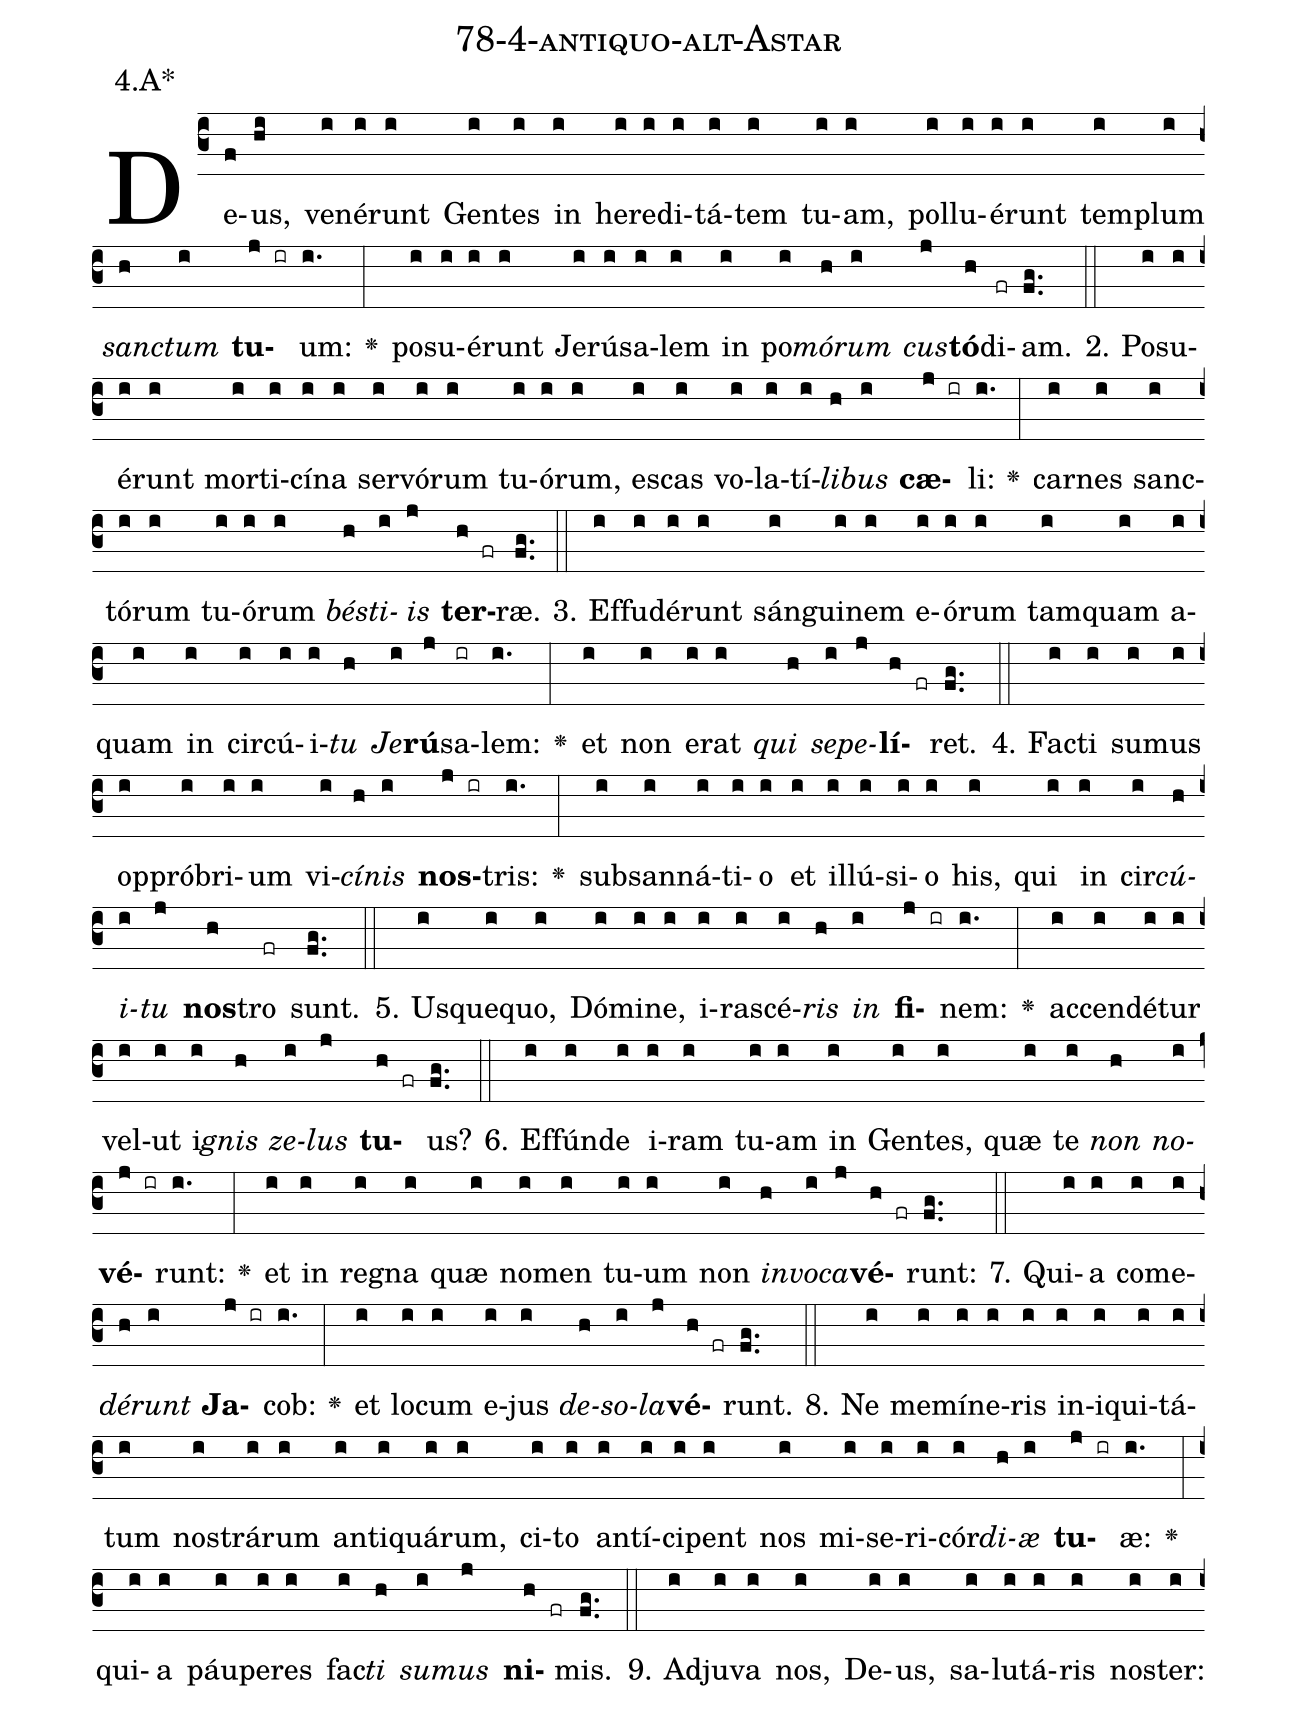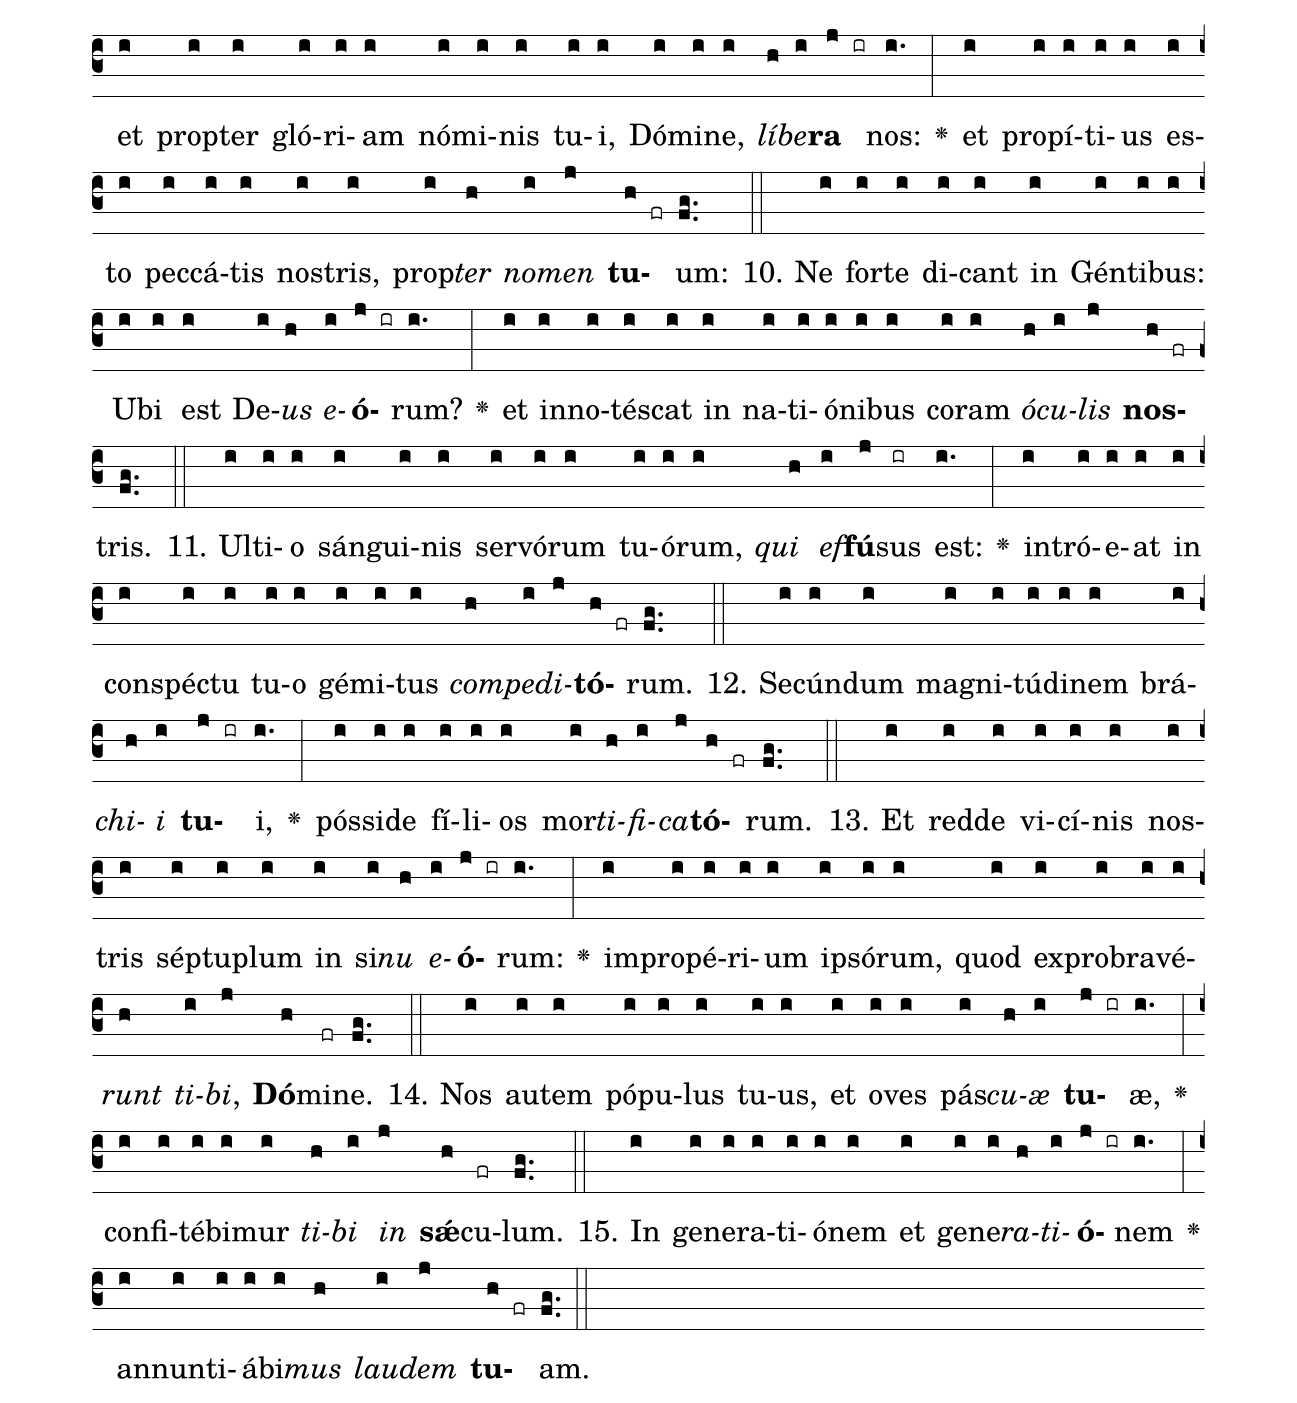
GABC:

name: 78-4-antiquo-alt-Astar;
annotation: 4.A*;
%%
(c3)De(f)us,(hi) ve(i)né(i)runt(i) Gen(i)tes(i) in(i) he(i)re(i)di(i)tá(i)tem(i) tu(i)am,(i) pol(i)lu(i)é(i)runt(i) tem(i)plum(i) <i>sanc</i>(h)<i>tum</i>(i) <b>tu</b>(j ir)um:(i.) <v>\greheightstar</v>(:) po(i)su(i)é(i)runt(i) Je(i)rú(i)sa(i)lem(i) in(i) po(i)<i>mó</i>(h)<i>rum</i>(i) <i>cus</i>(j)<b>tó</b>(h)di(fr)am.(fg..) (::)
2. Po(i)su(i)é(i)runt(i) mor(i)ti(i)cí(i)na(i) ser(i)vó(i)rum(i) tu(i)ó(i)rum,(i) es(i)cas(i) vo(i)la(i)tí(i)<i>li</i>(h)<i>bus</i>(i) <b>cæ</b>(j ir)li:(i.) <v>\greheightstar</v>(:) car(i)nes(i) sanc(i)tó(i)rum(i) tu(i)ó(i)rum(i) <i>bés</i>(h)<i>ti</i>(i)<i>is</i>(j) <b>ter</b>(h fr)ræ.(fg..) (::)
3. Ef(i)fu(i)dé(i)runt(i) sán(i)gui(i)nem(i) e(i)ó(i)rum(i) tam(i)quam(i) a(i)quam(i) in(i) cir(i)cú(i)i(i)<i>tu</i>(h) <i>Je</i>(i)<b>rú</b>(j)sa(ir)lem:(i.) <v>\greheightstar</v>(:) et(i) non(i) e(i)rat(i) <i>qui</i>(h) <i>se</i>(i)<i>pe</i>(j)<b>lí</b>(h fr)ret.(fg..) (::)
4. Fac(i)ti(i) su(i)mus(i) op(i)pró(i)bri(i)um(i) vi(i)<i>cí</i>(h)<i>nis</i>(i) <b>nos</b>(j ir)tris:(i.) <v>\greheightstar</v>(:) sub(i)san(i)ná(i)ti(i)o(i) et(i) il(i)lú(i)si(i)o(i) his,(i) qui(i) in(i) cir(i)<i>cú</i>(h)<i>i</i>(i)<i>tu</i>(j) <b>nos</b>(h)tro(fr) sunt.(fg..) (::)
5. Us(i)que(i)quo,(i) Dó(i)mi(i)ne,(i) i(i)ra(i)scé(i)<i>ris</i>(h) <i>in</i>(i) <b>fi</b>(j ir)nem:(i.) <v>\greheightstar</v>(:) ac(i)cen(i)dé(i)tur(i) vel(i)ut(i) i(i)<i>gnis</i>(h) <i>ze</i>(i)<i>lus</i>(j) <b>tu</b>(h fr)us?(fg..) (::)
6. Ef(i)fún(i)de(i) i(i)ram(i) tu(i)am(i) in(i) Gen(i)tes,(i) quæ(i) te(i) <i>non</i>(h) <i>no</i>(i)<b>vé</b>(j ir)runt:(i.) <v>\greheightstar</v>(:) et(i) in(i) re(i)gna(i) quæ(i) no(i)men(i) tu(i)um(i) non(i) <i>in</i>(h)<i>vo</i>(i)<i>ca</i>(j)<b>vé</b>(h fr)runt:(fg..) (::)
7. Qui(i)a(i) com(i)e(i)<i>dé</i>(h)<i>runt</i>(i) <b>Ja</b>(j ir)cob:(i.) <v>\greheightstar</v>(:) et(i) lo(i)cum(i) e(i)jus(i) <i>de</i>(h)<i>so</i>(i)<i>la</i>(j)<b>vé</b>(h fr)runt.(fg..) (::)
8. Ne(i) me(i)mí(i)ne(i)ris(i) in(i)i(i)qui(i)tá(i)tum(i) nos(i)trá(i)rum(i) an(i)ti(i)quá(i)rum,(i) ci(i)to(i) an(i)tí(i)ci(i)pent(i) nos(i) mi(i)se(i)ri(i)cór(i)<i>di</i>(h)<i>æ</i>(i) <b>tu</b>(j ir)æ:(i.) <v>\greheightstar</v>(:) qui(i)a(i) páu(i)pe(i)res(i) fac(i)<i>ti</i>(h) <i>su</i>(i)<i>mus</i>(j) <b>ni</b>(h fr)mis.(fg..) (::)
9. Ad(i)ju(i)va(i) nos,(i) De(i)us,(i) sa(i)lu(i)tá(i)ris(i) nos(i)ter:(i) et(i) prop(i)ter(i) gló(i)ri(i)am(i) nó(i)mi(i)nis(i) tu(i)i,(i) Dó(i)mi(i)ne,(i) <i>lí</i>(h)<i>be</i>(i)<b>ra</b>(j ir) nos:(i.) <v>\greheightstar</v>(:) et(i) pro(i)pí(i)ti(i)us(i) es(i)to(i) pec(i)cá(i)tis(i) nos(i)tris,(i) prop(i)<i>ter</i>(h) <i>no</i>(i)<i>men</i>(j) <b>tu</b>(h fr)um:(fg..) (::)
10. Ne(i) for(i)te(i) di(i)cant(i) in(i) Gén(i)ti(i)bus:(i) U(i)bi(i) est(i) De(i)<i>us</i>(h) <i>e</i>(i)<b>ó</b>(j ir)rum?(i.) <v>\greheightstar</v>(:) et(i) in(i)no(i)tés(i)cat(i) in(i) na(i)ti(i)ó(i)ni(i)bus(i) co(i)ram(i) <i>ó</i>(h)<i>cu</i>(i)<i>lis</i>(j) <b>nos</b>(h fr)tris.(fg..) (::)
11. Ul(i)ti(i)o(i) sán(i)gui(i)nis(i) ser(i)vó(i)rum(i) tu(i)ó(i)rum,(i) <i>qui</i>(h) <i>ef</i>(i)<b>fú</b>(j)sus(ir) est:(i.) <v>\greheightstar</v>(:) in(i)tró(i)e(i)at(i) in(i) con(i)spéc(i)tu(i) tu(i)o(i) gé(i)mi(i)tus(i) <i>com</i>(h)<i>pe</i>(i)<i>di</i>(j)<b>tó</b>(h fr)rum.(fg..) (::)
12. Se(i)cún(i)dum(i) ma(i)gni(i)tú(i)di(i)nem(i) brá(i)<i>chi</i>(h)<i>i</i>(i) <b>tu</b>(j ir)i,(i.) <v>\greheightstar</v>(:) pós(i)si(i)de(i) fí(i)li(i)os(i) mor(i)<i>ti</i>(h)<i>fi</i>(i)<i>ca</i>(j)<b>tó</b>(h fr)rum.(fg..) (::)
13. Et(i) red(i)de(i) vi(i)cí(i)nis(i) nos(i)tris(i) sép(i)tu(i)plum(i) in(i) si(i)<i>nu</i>(h) <i>e</i>(i)<b>ó</b>(j ir)rum:(i.) <v>\greheightstar</v>(:) im(i)pro(i)pé(i)ri(i)um(i) ip(i)só(i)rum,(i) quod(i) ex(i)pro(i)bra(i)vé(i)<i>runt</i>(h) <i>ti</i>(i)<i>bi</i>,(j) <b>Dó</b>(h)mi(fr)ne.(fg..) (::)
14. Nos(i) au(i)tem(i) pó(i)pu(i)lus(i) tu(i)us,(i) et(i) o(i)ves(i) pás(i)<i>cu</i>(h)<i>æ</i>(i) <b>tu</b>(j ir)æ,(i.) <v>\greheightstar</v>(:) con(i)fi(i)té(i)bi(i)mur(i) <i>ti</i>(h)<i>bi</i>(i) <i>in</i>(j) <b>sǽ</b>(h)cu(fr)lum.(fg..) (::)
15. In(i) ge(i)ne(i)ra(i)ti(i)ó(i)nem(i) et(i) ge(i)ne(i)<i>ra</i>(h)<i>ti</i>(i)<b>ó</b>(j ir)nem(i.) <v>\greheightstar</v>(:) an(i)nun(i)ti(i)á(i)bi(i)<i>mus</i>(h) <i>lau</i>(i)<i>dem</i>(j) <b>tu</b>(h fr)am.(fg..) (::)
